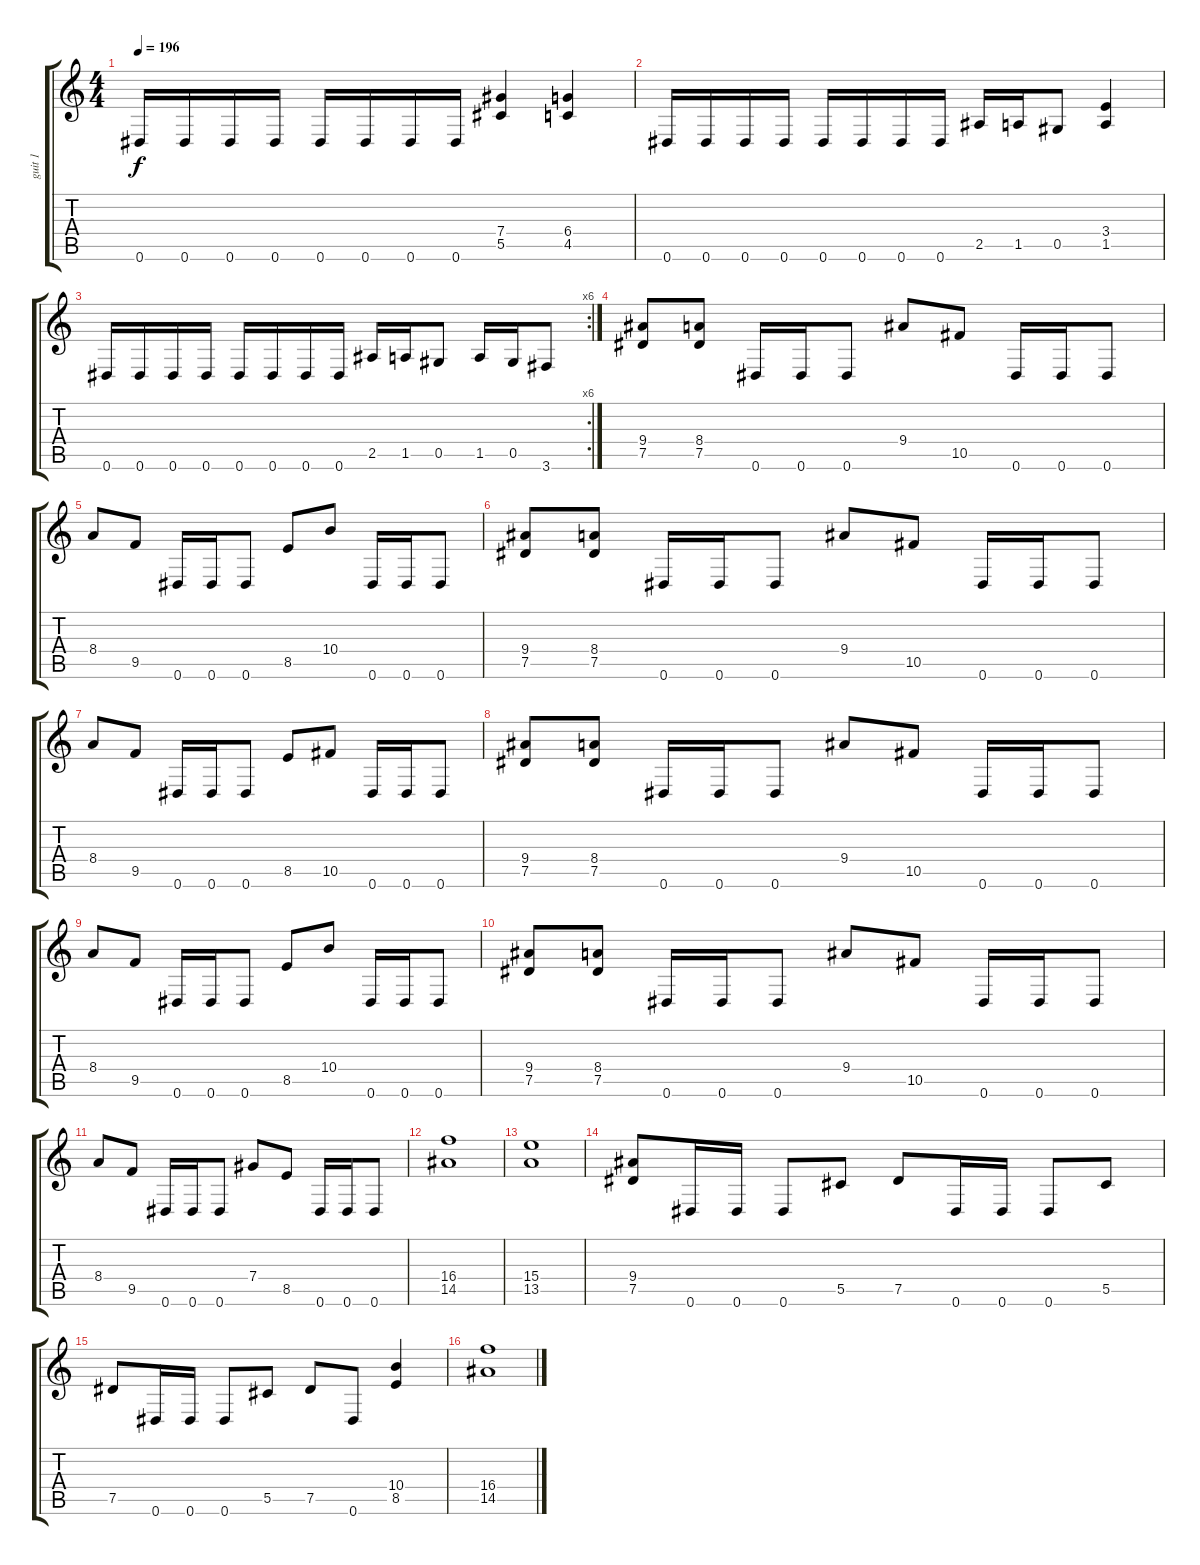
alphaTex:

\track ("guit 1" "guit 1") {instrument distortionguitar}
\staff {score tabs}
\tuning (Eb4 Bb3 Gb3 Db3 Ab2 Eb2) {hide}
\ts (4 4)
\tempo 196
\clef g2
\ks c
0.6.16{dy f} 0.6.16 0.6.16 0.6.16 0.6.16 0.6.16 0.6.16 0.6.16 (7.4 5.5).4 (6.4 4.5).4 |
0.6.16 0.6.16 0.6.16 0.6.16 0.6.16 0.6.16 0.6.16 0.6.16 2.5.16 1.5.16 0.5.8 (3.4 1.5).4 |
\rc 6
0.6.16 0.6.16 0.6.16 0.6.16 0.6.16 0.6.16 0.6.16 0.6.16 2.5.16 1.5.16 0.5.8 1.5.16 0.5.16 3.6.8 |
(9.4 7.5).8 (8.4 7.5).8 0.6.16 0.6.16 0.6.8 9.4.8 10.5.8 0.6.16 0.6.16 0.6.8 |
8.4.8 9.5.8 0.6.16 0.6.16 0.6.8 8.5.8 10.4.8 0.6.16 0.6.16 0.6.8 |
(9.4 7.5).8 (8.4 7.5).8 0.6.16 0.6.16 0.6.8 9.4.8 10.5.8 0.6.16 0.6.16 0.6.8 |
8.4.8 9.5.8 0.6.16 0.6.16 0.6.8 8.5.8 10.5.8 0.6.16 0.6.16 0.6.8 |
(9.4 7.5).8 (8.4 7.5).8 0.6.16 0.6.16 0.6.8 9.4.8 10.5.8 0.6.16 0.6.16 0.6.8 |
8.4.8 9.5.8 0.6.16 0.6.16 0.6.8 8.5.8 10.4.8 0.6.16 0.6.16 0.6.8 |
(9.4 7.5).8 (8.4 7.5).8 0.6.16 0.6.16 0.6.8 9.4.8 10.5.8 0.6.16 0.6.16 0.6.8 |
8.4.8 9.5.8 0.6.16 0.6.16 0.6.8 7.4.8 8.5.8 0.6.16 0.6.16 0.6.8 |
(16.4 14.5).1 |
(15.4 13.5).1 |
(9.4 7.5).8 0.6.16 0.6.16 0.6.8 5.5.8 7.5.8 0.6.16 0.6.16 0.6.8 5.5.8 |
7.5.8 0.6.16 0.6.16 0.6.8 5.5.8 7.5.8 0.6.8 (10.4 8.5).4 |
(16.4 14.5).1
